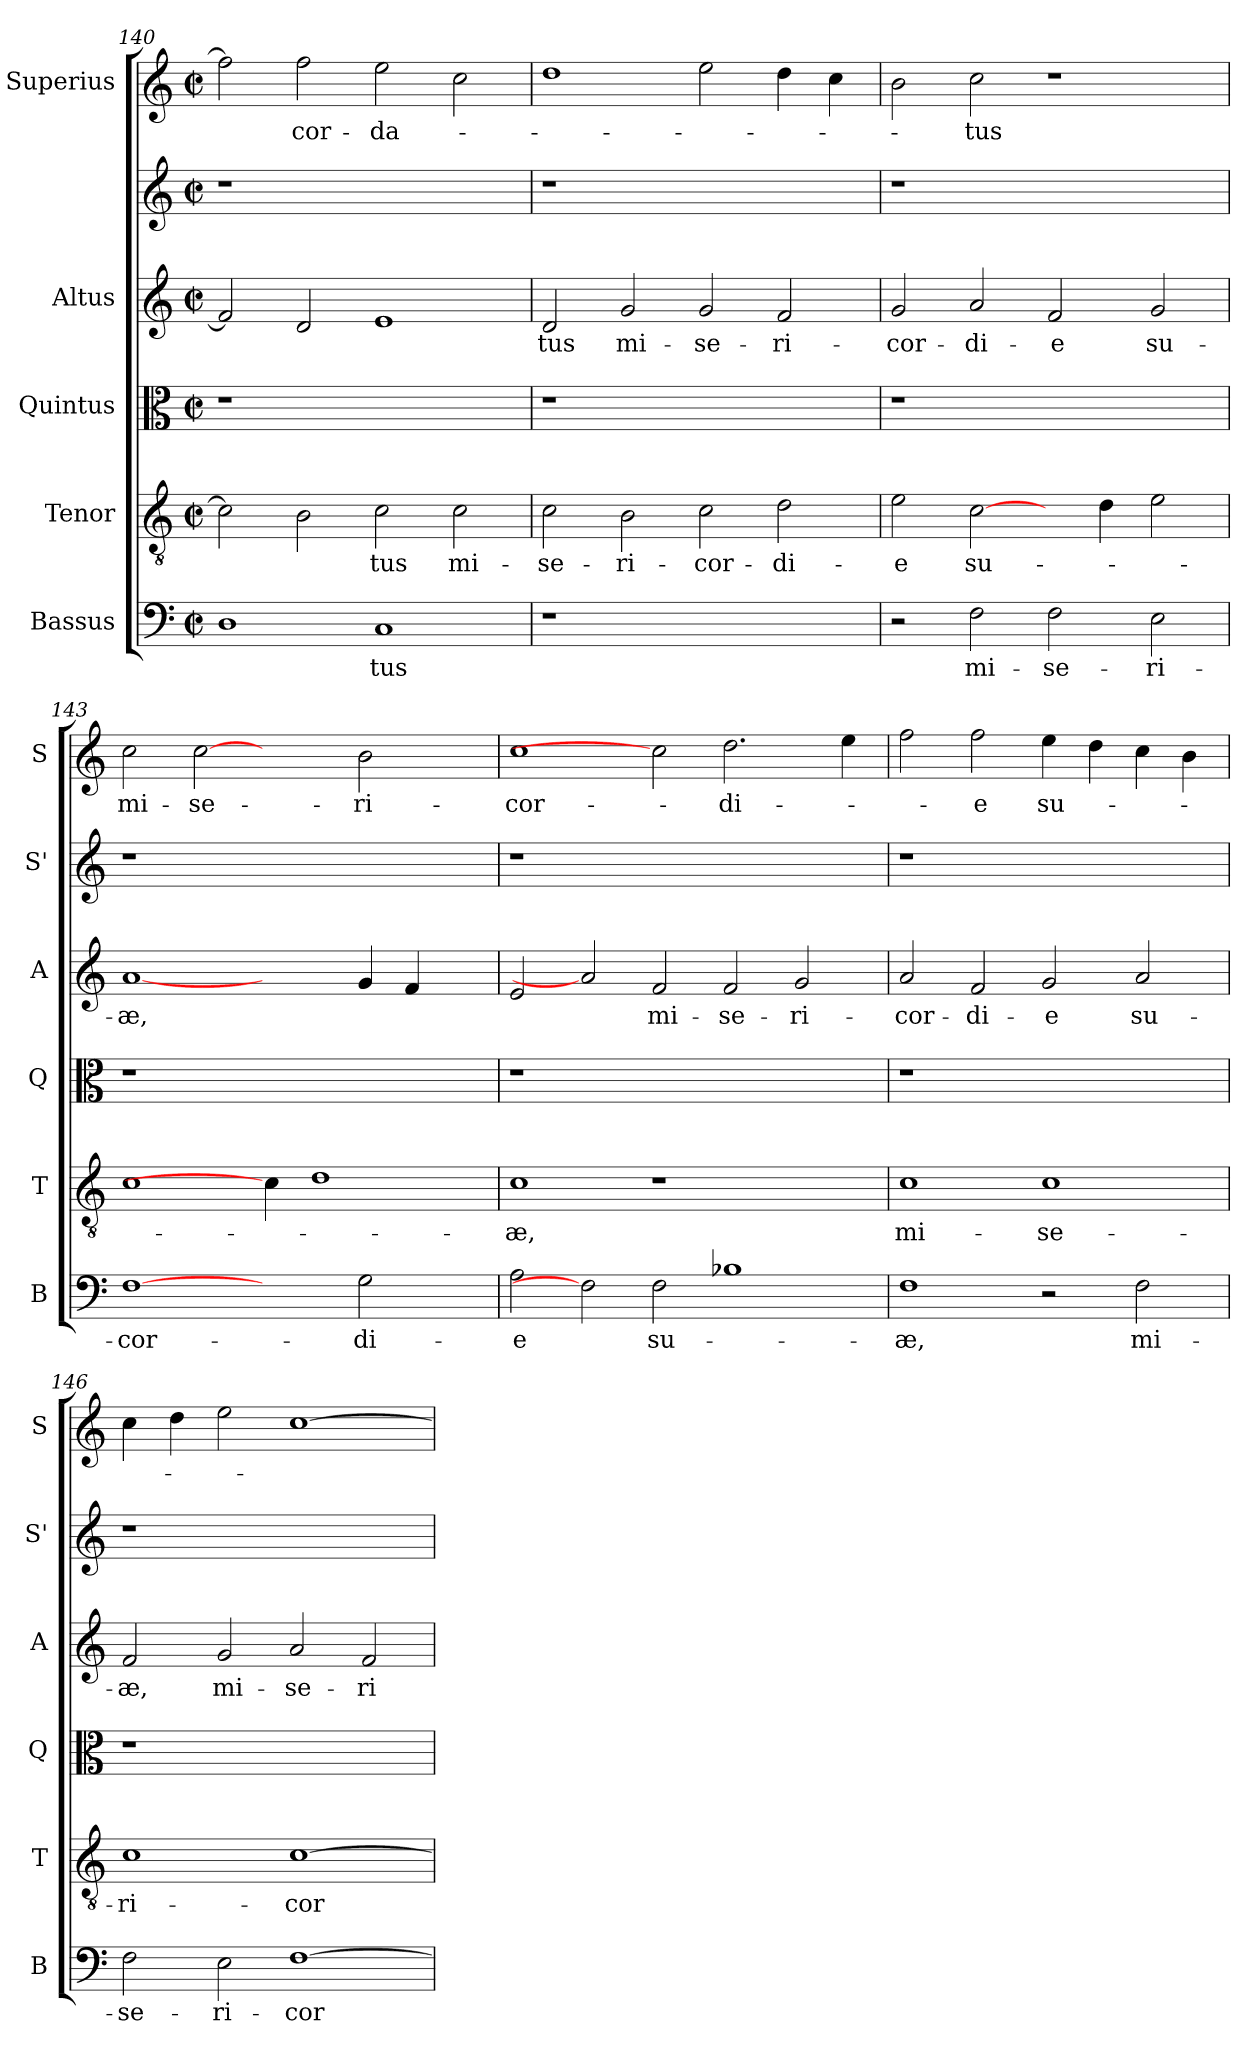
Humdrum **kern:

**kern	**text	**kern	**text	**kern	**kern	**text	**kern	**kern	**text
*part6	*part6	*part5	*part5	*part4	*part3	*part3	*part2	*part1	*part1
*staff6	*staff6	*staff5	*staff5	*staff4	*staff3	*staff3	*staff2	*staff1	*staff1
*I"Bassus	*	*I"Tenor	*	*I"Quintus	*I"Altus	*	*	*I"Superius	*
*I'B	*	*I'T	*	*I'Q	*I'A	*	*I'S'	*I'S	*
!!LO:LB:g=z
*clefF4	*	*clefGv2	*	*clefC3	*clefG2	*	*clefG2	*clefG2	*
*k[]	*	*k[]	*	*k[]	*k[]	*	*k[]	*k[]	*
*C:	*	*C:	*	*C:	*C:	*	*C:	*C:	*
*M2/2	*	*M2/2	*	*M2/2	*M2/2	*	*M2/2	*M2/2	*
*met(c|)	*	*met(c|)	*	*met(c|)	*met(c|)	*	*met(c|)	*met(c|)	*
=140	=140	=140	=140	=140	=140	=140	=140	=140	=140
1D	.	2c\]	.	1r	2f/]	.	1r	2ff\]	.
!	!	!	!	!	!	!	!	!	!LO:LY:b
.	.	2B\	.	.	2d/	.	.	2ff\	-cor-
!	!LO:LY:b	!	!LO:LY:b	!	!	!	!	!	!LO:LY:b
1C	-tus	2c\	-tus	1ryy	1e	.	1ryy	2ee\	-da-
!	!	!	!LO:LY:b	!	!	!	!	!	!
.	.	2c\	mi-	.	.	.	.	2cc\	.
=141	=141	=141	=141	=141	=141	=141	=141	=141	=141
!	!	!	!LO:LY:b	!	!	!LO:LY:b	!	!	!
1r	.	2c\	-se-	1r	2d/	-tus	1r	1dd	.
!	!	!	!LO:LY:b	!	!	!LO:LY:b	!	!	!
.	.	2B\	-ri-	.	2g/	mi-	.	.	.
!	!	!	!LO:LY:b	!	!	!LO:LY:b	!	!	!
1ryy	.	2c\	-cor-	1ryy	2g/	-se-	1ryy	2ee\	.
!	!	!	!LO:LY:b	!	!	!LO:LY:b	!	!	!
.	.	2d\	-di-	.	2f/	-ri-	.	4dd\	.
.	.	.	.	.	.	.	.	4cc\	.
=142	=142	=142	=142	=142	=142	=142	=142	=142	=142
!	!	!	!LO:LY:b	!	!	!LO:LY:b	!	!	!
2r	.	2e\	-e	1r	2g/	-cor-	1r	2b\	.
!	!LO:LY:b	!	!LO:LY:b	!	!	!LO:LY:b	!	!	!LO:LY:b
2F\	mi-	[2c\	su-	.	2a/	-di-	.	2cc\	-tus
!	!LO:LY:b	!	!	!	!	!LO:LY:b	!	!	!
2F\	-se-	4ryy	.	1ryy	2f/	-e	1ryy	1r	.
.	.	4d\	.	.	.	.	.	.	.
!	!LO:LY:b	!	!	!	!	!LO:LY:b	!	!	!
2E\	-ri-	2e\	.	.	2g/	su-	.	.	.
=143	=143	=143	=143	=143	=143	=143	=143	=143	=143
!	!LO:LY:b	!	!	!	!	!LO:LY:b	!	!	!LO:LY:b
[1F	-cor-	1c	.	1r	[1a	-æ,	1r	2cc\	mi-
!	!	!	!	!	!	!	!	!	!LO:LY:b
.	.	.	.	.	.	.	.	[2cc	-se-
2ryy	.	4c\]	.	1ryy	2ryy	.	1ryy	2ryy	.
.	.	1d	.	.	.	.	.	.	.
!	!LO:LY:b	!	!	!	!	!	!	!	!LO:LY:b
2G\	-di-	.	.	.	4g/	.	.	2b\	-ri-
.	.	.	.	.	4f/	.	.	.	.
4ryy	.	.	.	4ryy	4ryy	.	4ryy	4ryy	.
=144	=144	=144	=144	=144	=144	=144	=144	=144	=144
!	!LO:LY:b	!	!LO:LY:b	!	!	!	!	!	!LO:LY:b
2A\	-e	1c	-æ,	1r	2e/	.	1r	1cc	-cor-
2F]	.	.	.	.	2a]	.	.	.	.
!	!LO:LY:b	!	!	!	!	!LO:LY:b	!	!	!
2F\	su-	1r	.	1.ryy	2f/	mi-	1.ryy	2cc]	.
!	!	!	!	!	!	!LO:LY:b	!	!	!LO:LY:b
1B-X	.	.	.	.	2f/	-se-	.	2.dd\	-di-
!	!	!	!	!	!	!LO:LY:b	!	!	!
.	.	2ryy	.	.	2g/	-ri-	.	.	.
.	.	.	.	.	.	.	.	4ee\	.
=145	=145	=145	=145	=145	=145	=145	=145	=145	=145
!	!LO:LY:b	!	!LO:LY:b	!	!	!LO:LY:b	!	!	!
1F	-æ,	1c	mi-	1r	2a/	-cor-	1r	2ff\	.
!	!	!	!	!	!	!LO:LY:b	!	!	!LO:LY:b
.	.	.	.	.	2f/	-di-	.	2ff\	-e
!	!	!	!LO:LY:b	!	!	!LO:LY:b	!	!	!LO:LY:b
2r	.	1c	-se-	1ryy	2g/	-e	1ryy	4ee\	su-
.	.	.	.	.	.	.	.	4dd\	.
!	!LO:LY:b	!	!	!	!	!LO:LY:b	!	!	!
2F\	mi-	.	.	.	2a/	su-	.	4cc\	.
.	.	.	.	.	.	.	.	4b\	.
=146	=146	=146	=146	=146	=146	=146	=146	=146	=146
!	!LO:LY:b	!	!LO:LY:b	!	!	!LO:LY:b	!	!	!
2F\	-se-	1c	-ri-	1r	2f/	-æ,	1r	4cc\	.
.	.	.	.	.	.	.	.	4dd\	.
!	!LO:LY:b	!	!	!	!	!LO:LY:b	!	!	!
2E\	-ri-	.	.	.	2g/	mi-	.	2ee\	.
!	!LO:LY:b	!	!LO:LY:b	!	!	!LO:LY:b	!	!	!
[1F	-cor-	[1c	-cor-	1ryy	2a/	-se-	1ryy	[1cc	.
!	!	!	!	!	!	!LO:LY:b	!	!	!
.	.	.	.	.	2f/	-ri-	.	.	.
=	=	=	=	=	=	=	=	=	=
*-	*-	*-	*-	*-	*-	*-	*-	*-	*-
